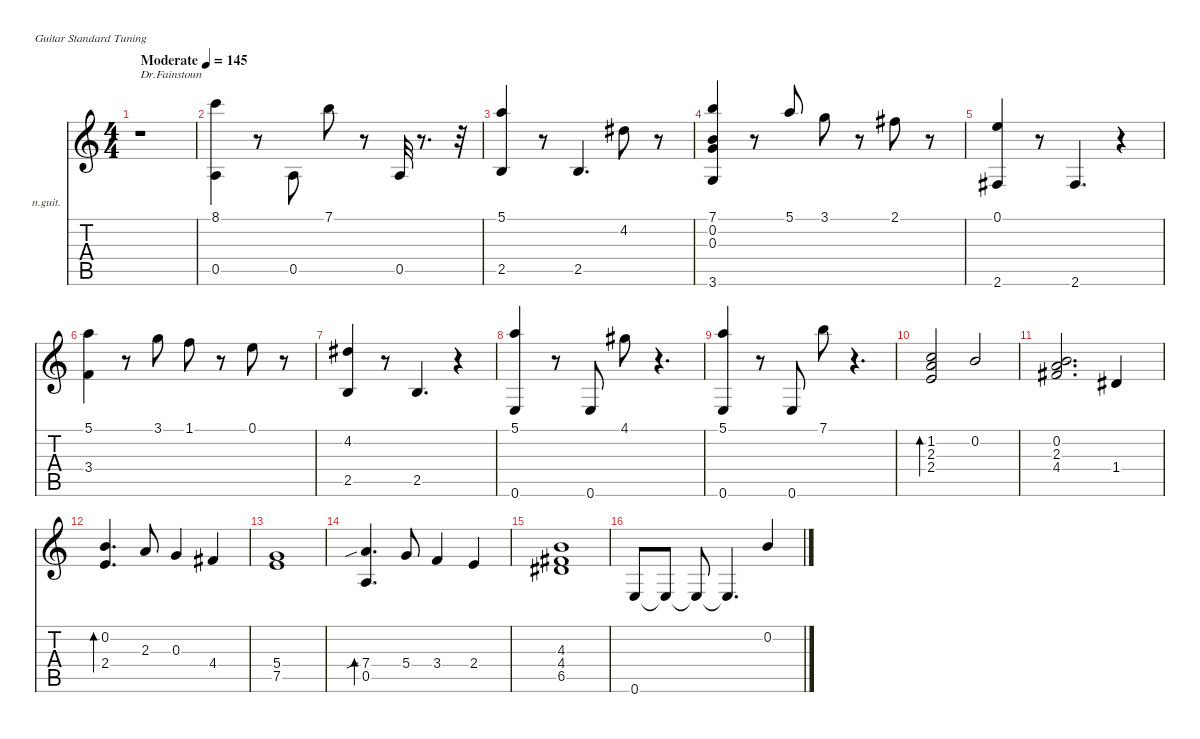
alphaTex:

\defaultSystemsLayout 4
\hideDynamics
\bracketExtendMode nobrackets
\firstSystemTrackNameOrientation horizontal
\otherSystemsTrackNameOrientation horizontal
\track ("Гитара" "n.guit.") {instrument acousticguitarnylon}
\staff {score tabs}
\tuning (E4 B3 G3 D3 A2 E2)
\ts (4 4)
\beaming (8 2 2 2 2)
\tempo (145 "Moderate")
\clef g2
\ks c
r.1{txt "Dr.Fainstoun" dy fff instrument acousticguitarnylon beam Down} |
(8.1 0.5).4{beam Down} r.8{beam Down} 0.5.8{txt "" beam Up} 7.1.8{beam Down} r.8{beam Down} 0.5.32{dy ff beam Up} r.8{d beam Up} r.32{beam Up} |
(5.1 2.5).4{dy fff beam Up} r.8{beam Up} 2.5.4{d dy f beam Up} 4.2{acc #}.8{beam Down} r.8{beam Down} |
(7.1 0.2 0.3 3.6).4{dy fff beam Up} r.8{beam Up} 5.1.8{beam Down} 3.1.8{beam Down} r.8{beam Down} 2.1{acc #}.8{beam Down} r.8{beam Down} |
(0.1 2.6{acc #}).4{beam Up} r.8{beam Up} 2.6{acc #}.4{d beam Up} r.4{beam Up} |
(5.1 3.4).4{beam Down} r.8{beam Down} 3.1.8{beam Down} 1.1.8{beam Down} r.8{beam Down} 0.1.8{beam Down} r.8{beam Down} |
(4.2{acc #} 2.5).4{beam Up} r.8{beam Up} 2.5.4{d beam Up} r.4{beam Up} |
(5.1 0.6).4{beam Up} r.8{beam Up} 0.6.8{beam Up} 4.1{acc #}.8{beam Down} r.4{d beam Down} |
(5.1 0.6).4{beam Up} r.8{beam Up} 0.6.8{beam Up} 7.1.8{beam Down} r.4{d beam Down} |
(1.2 2.3 2.4).2{bd 480 beam Up} 0.2.2{beam Up} |
(0.2 2.3 4.4{acc #}).2{d dy f beam Up} 1.4{acc #}.4{dy fff beam Up} |
(0.2 2.4).4{d bd 480 beam Up} 2.3.8{beam Up} 0.3.4{beam Up} 4.4{acc #}.4{beam Up} |
(5.4 7.5).1{dy f beam Up} |
(7.4{sib} 0.5).4{d bd 480 beam Up} 5.4.8{dy fff beam Up} 3.4.4{beam Up} 2.4.4{beam Up} |
(4.3 4.4{acc #} 6.5{acc #}).1{dy f beam Up} |
0.6.8{dy fff beam Up} 0.6{t}.8{dy mf beam Up} 0.6{t}.8{beam Up} 0.6{t}.4{d dy f beam Up} 0.2.4{dy ff beam Up}
